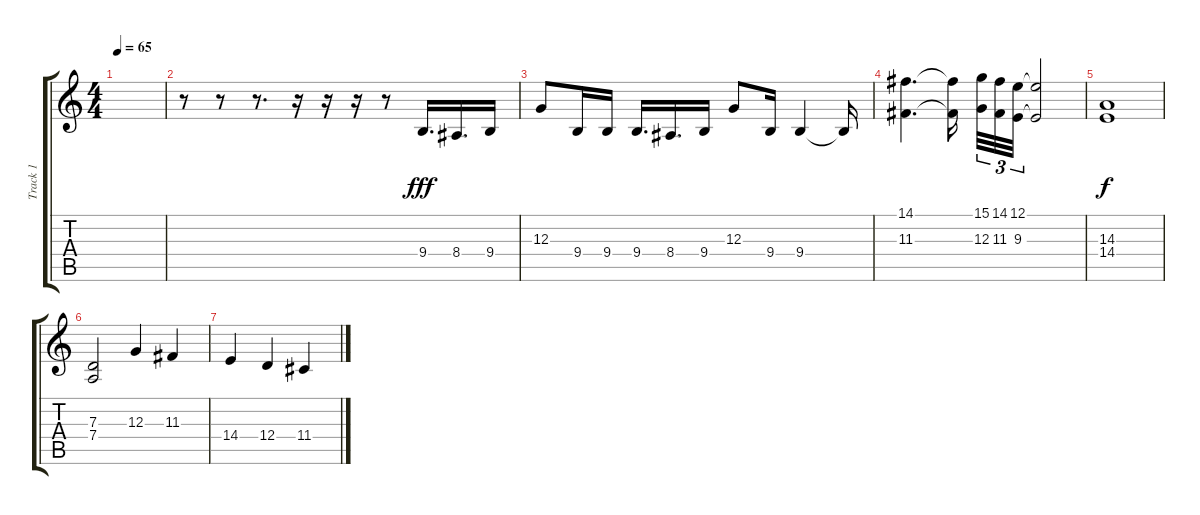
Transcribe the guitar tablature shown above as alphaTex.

\track ("Track 1" "Track 1") {instrument stringensemble2}
\staff {score tabs}
\tuning (E4 B3 G3 D3 A2 E2) {hide}
\ts (4 4)
\tempo 65
\clef g2
\ks c
|
r.8 r.8 r.8{d} r.16 r.16 r.16 r.8 9.4.16{d dy fff} 8.4.16{d} 9.4.16 |
12.3.8 9.4.16 9.4.16 9.4.16{d} 8.4.16{d} 9.4.16 12.3.8 9.4.16 9.4.4 9.4{t}.16 |
(14.1 11.3).4{d} (14.1{t} 11.3{t}).16{beam splitsecondary} (15.1 12.3).32{tu (3 2)} (14.1 11.3).32{tu (3 2)} (12.1 9.3).32{tu (3 2)} (12.1{t} 9.3{t}).2 |
(14.3 14.4).1{dy f} |
(7.3 7.4).2 12.3.4 11.3.4 |
14.4.4 12.4.4 11.4.4
